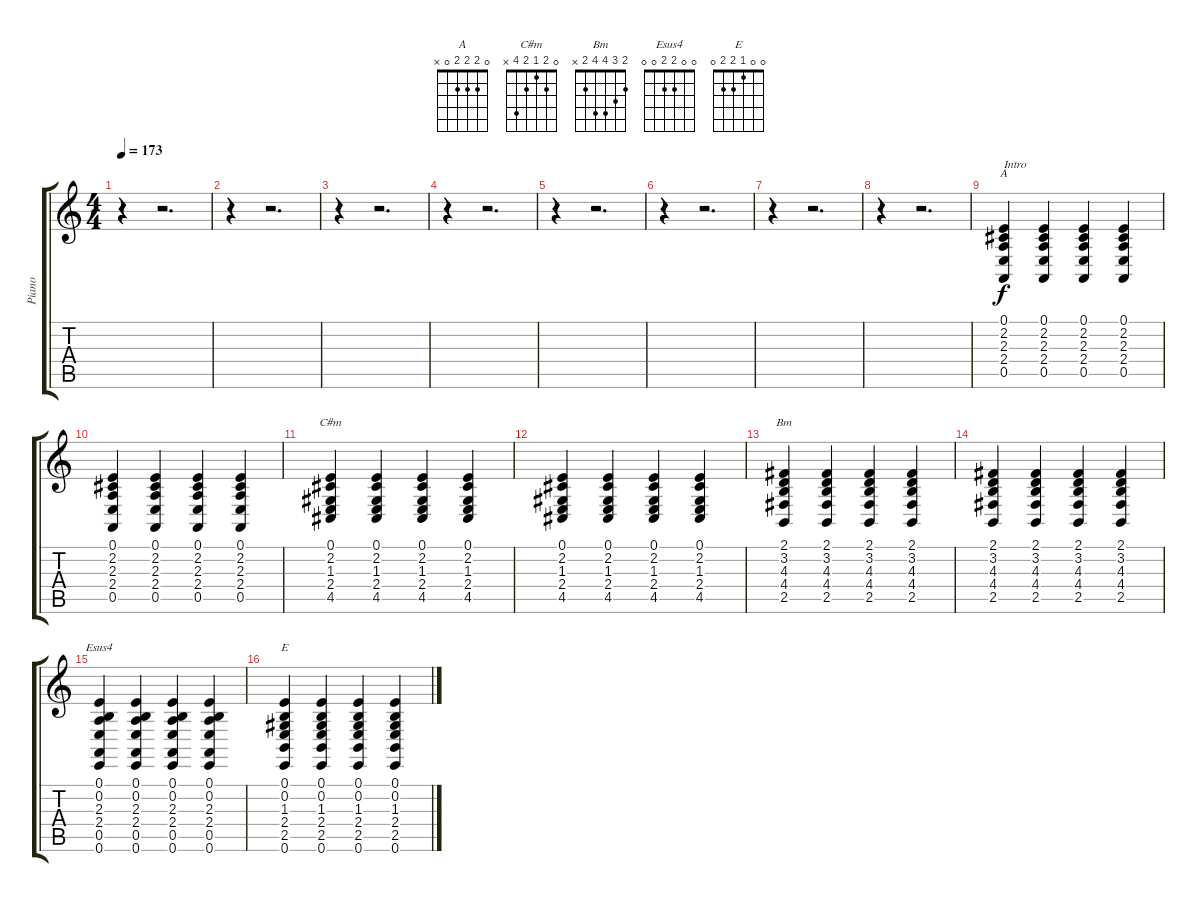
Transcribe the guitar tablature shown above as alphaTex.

\track ("Piano" "Piano") {instrument acousticgrandpiano}
\staff {score tabs}
\tuning (E4 B3 G3 D3 A2 E2) {hide}
\chord ("A" 0 2 2 2 0 x)
\chord ("C#m" 0 2 1 2 4 x)
\chord ("Bm" 2 3 4 4 2 x)
\chord ("Esus4" 0 0 2 2 0 0)
\chord ("E" 0 0 1 2 2 0)
\ts (4 4)
\tempo 173
\clef g2
\ks c
r.4{dy f} r.2{d} |
r.4 r.2{d} |
r.4 r.2{d} |
r.4 r.2{d} |
r.4 r.2{d} |
r.4 r.2{d} |
r.4 r.2{d} |
r.4 r.2{d} |
(0.1 2.2 2.3 2.4 0.5).4{ch "A" txt "Intro"} (0.1 2.2 2.3 2.4 0.5).4 (0.1 2.2 2.3 2.4 0.5).4 (0.1 2.2 2.3 2.4 0.5).4 |
(0.1 2.2 2.3 2.4 0.5).4 (0.1 2.2 2.3 2.4 0.5).4 (0.1 2.2 2.3 2.4 0.5).4 (0.1 2.2 2.3 2.4 0.5).4 |
(0.1 2.2 1.3 2.4 4.5).4{ch "C#m"} (0.1 2.2 1.3 2.4 4.5).4 (0.1 2.2 1.3 2.4 4.5).4 (0.1 2.2 1.3 2.4 4.5).4 |
(0.1 2.2 1.3 2.4 4.5).4 (0.1 2.2 1.3 2.4 4.5).4 (0.1 2.2 1.3 2.4 4.5).4 (0.1 2.2 1.3 2.4 4.5).4 |
(2.1 3.2 4.3 4.4 2.5).4{ch "Bm"} (2.1 3.2 4.3 4.4 2.5).4 (2.1 3.2 4.3 4.4 2.5).4 (2.1 3.2 4.3 4.4 2.5).4 |
(2.1 3.2 4.3 4.4 2.5).4 (2.1 3.2 4.3 4.4 2.5).4 (2.1 3.2 4.3 4.4 2.5).4 (2.1 3.2 4.3 4.4 2.5).4 |
(0.1 0.2 2.3 2.4 0.5 0.6).4{ch "Esus4"} (0.1 0.2 2.3 2.4 0.5 0.6).4 (0.1 0.2 2.3 2.4 0.5 0.6).4 (0.1 0.2 2.3 2.4 0.5 0.6).4 |
(0.1 0.2 1.3 2.4 2.5 0.6).4{ch "E"} (0.1 0.2 1.3 2.4 2.5 0.6).4 (0.1 0.2 1.3 2.4 2.5 0.6).4 (0.1 0.2 1.3 2.4 2.5 0.6).4
